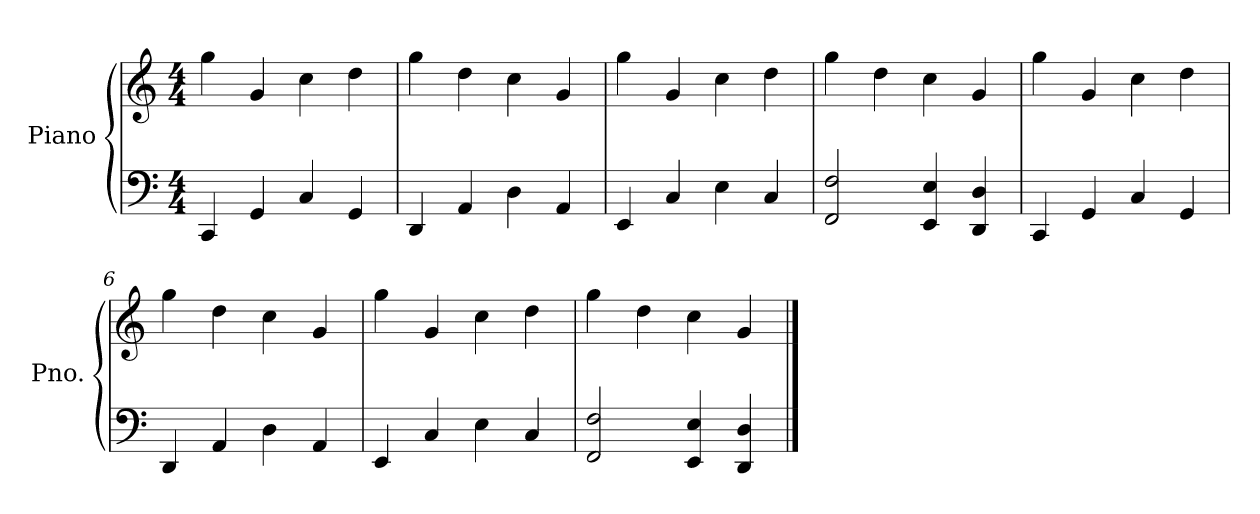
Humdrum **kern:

**kern	**kern
*part1	*part1
*staff2	*staff1
*I"Piano	*
*I'Pno.	*
*clefF4	*clefG2
*k[]	*k[]
*M4/4	*M4/4
=1	=1
4CC</	4gg\
4GG</	4g/
4C</	4cc\
4GG</	4dd\
=2	=2
4DD/	4gg\
4AA/	4dd\
4D\	4cc\
4AA/	4g/
=3	=3
4EE/	4gg\
4C/	4g/
4E\	4cc\
4C/	4dd\
=4	=4
2FF/<< 2F/<<	4gg\
.	4dd\
4EE/ 4E/	4cc\
4DD/ 4D/	4g/
=5	=5
4CC/	4gg\
4GG/	4g/
4C/	4cc\
4GG/	4dd\
=6	=6
4DD/	4gg\
4AA/	4dd\
4D\	4cc\
4AA/	4g/
=7	=7
4EE/	4gg\
4C/	4g/
4E\	4cc\
4C/	4dd\
=8	=8
2FF/ 2F/	4gg\
.	4dd\
4EE/ 4E/	4cc\
4DD/ 4D/	4g/
==	==
*-	*-
